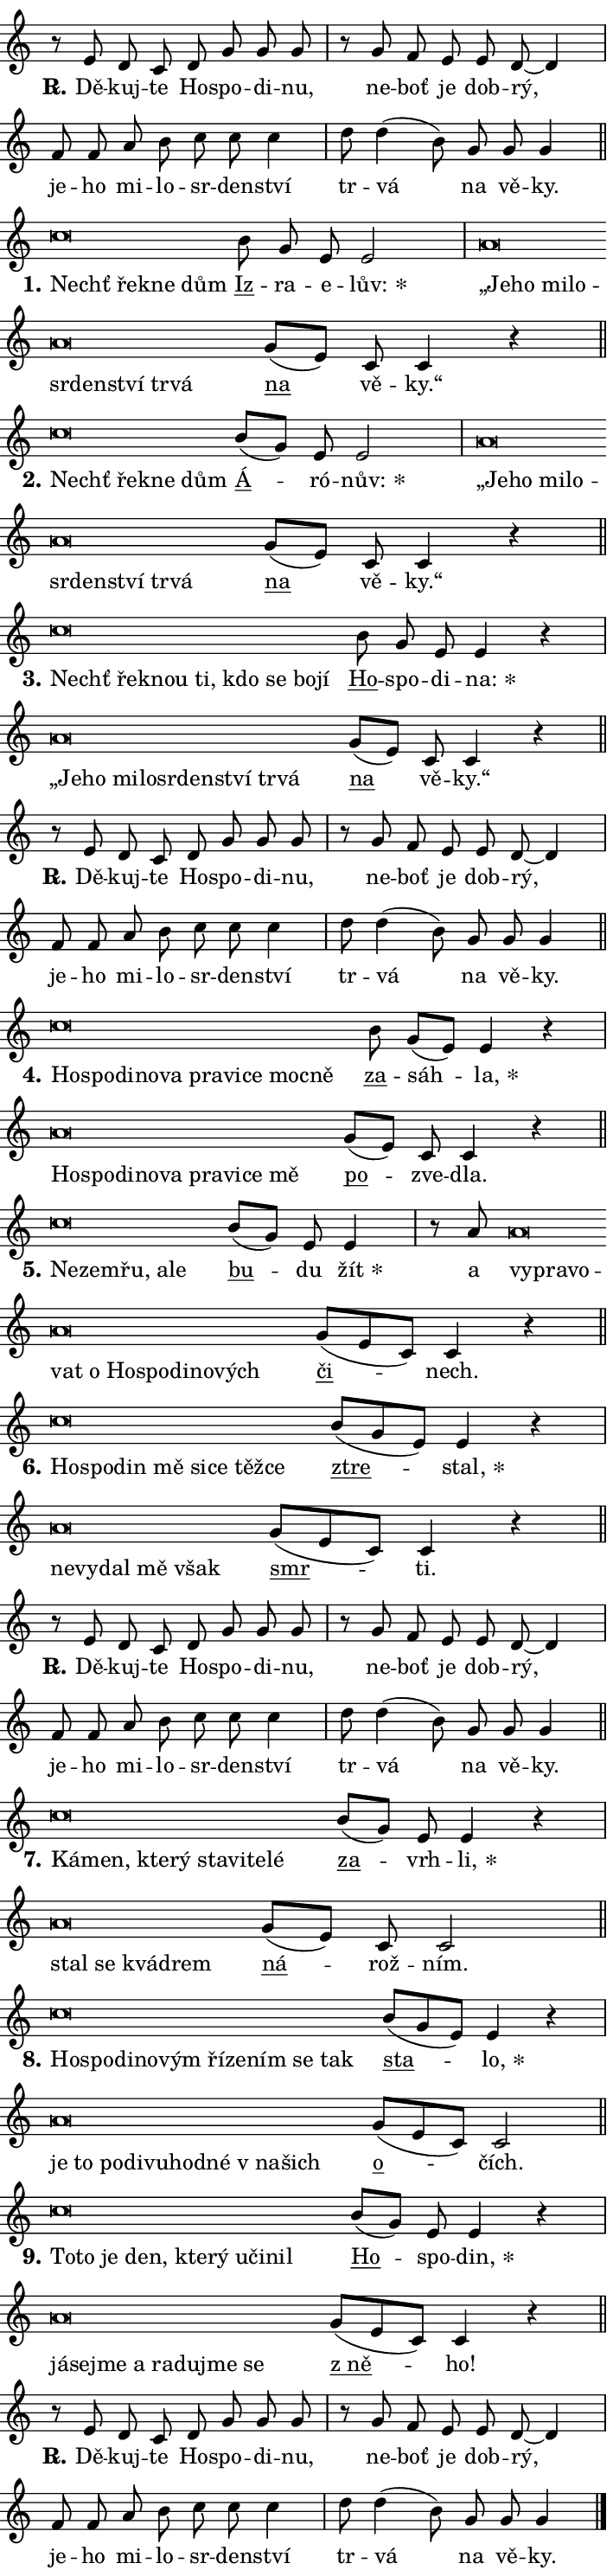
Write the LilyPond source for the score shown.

\version "2.24.0"
\header { tagline = "" }
\paper {
  indent = 0\cm
  top-margin = 0\cm
  right-margin = 0.13\cm % to fit lyric hyphens
  bottom-margin = 0\cm
  left-margin = 0\cm
  paper-width = 12\cm
  page-breaking = #ly:one-page-breaking
  system-system-spacing.basic-distance = #11
  score-system-spacing.basic-distance = #11
  ragged-last = ##f
}


%% Author: Thomas Morley
%% https://lists.gnu.org/archive/html/lilypond-user/2020-05/msg00002.html
#(define (line-position grob)
"Returns position of @var[grob} in current system:
   @code{'start}, if at first time-step
   @code{'end}, if at last time-step
   @code{'middle} otherwise
"
  (let* ((col (ly:item-get-column grob))
         (ln (ly:grob-object col 'left-neighbor))
         (rn (ly:grob-object col 'right-neighbor))
         (col-to-check-left (if (ly:grob? ln) ln col))
         (col-to-check-right (if (ly:grob? rn) rn col))
         (break-dir-left
           (and
             (ly:grob-property col-to-check-left 'non-musical #f)
             (ly:item-break-dir col-to-check-left)))
         (break-dir-right
           (and
             (ly:grob-property col-to-check-right 'non-musical #f)
             (ly:item-break-dir col-to-check-right))))
        (cond ((eqv? 1 break-dir-left) 'start)
              ((eqv? -1 break-dir-right) 'end)
              (else 'middle))))

#(define (tranparent-at-line-position vctor)
  (lambda (grob)
  "Relying on @code{line-position} select the relevant enry from @var{vctor}.
Used to determine transparency,"
    (case (line-position grob)
      ((end) (not (vector-ref vctor 0)))
      ((middle) (not (vector-ref vctor 1)))
      ((start) (not (vector-ref vctor 2))))))

noteHeadBreakVisibility =
#(define-music-function (break-visibility)(vector?)
"Makes @code{NoteHead}s transparent relying on @var{break-visibility}"
#{
  \override NoteHead.transparent =
    #(tranparent-at-line-position break-visibility)
#})

#(define delete-ledgers-for-transparent-note-heads
  (lambda (grob)
    "Reads whether a @code{NoteHead} is transparent.
If so this @code{NoteHead} is removed from @code{'note-heads} from
@var{grob}, which is supposed to be @code{LedgerLineSpanner}.
As a result ledgers are not printed for this @code{NoteHead}"
    (let* ((nhds-array (ly:grob-object grob 'note-heads))
           (nhds-list
             (if (ly:grob-array? nhds-array)
                 (ly:grob-array->list nhds-array)
                 '()))
           ;; Relies on the transparent-property being done before
           ;; Staff.LedgerLineSpanner.after-line-breaking is executed.
           ;; This is fragile ...
           (to-keep
             (remove
               (lambda (nhd)
                 (ly:grob-property nhd 'transparent #f))
               nhds-list)))
      ;; TODO find a better method to iterate over grob-arrays, similiar
      ;; to filter/remove etc for lists
      ;; For now rebuilt from scratch
      (set! (ly:grob-object grob 'note-heads)  '())
      (for-each
        (lambda (nhd)
          (ly:pointer-group-interface::add-grob grob 'note-heads nhd))
        to-keep))))

squashNotes = {
  \override NoteHead.X-extent = #'(-0.2 . 0.2)
  \override NoteHead.Y-extent = #'(-0.75 . 0)
  \override NoteHead.stencil =
    #(lambda (grob)
       (let ((pos (ly:grob-property grob 'staff-position)))
         (begin
           (if (< pos -7) (display "ERROR: Lower brevis then expected\n") (display ""))
           (if (<= pos -6) ly:text-interface::print ly:note-head::print))))
}
unSquashNotes = {
  \revert NoteHead.X-extent
  \revert NoteHead.Y-extent
  \revert NoteHead.stencil
}

hideNotes = \noteHeadBreakVisibility #begin-of-line-visible
unHideNotes = \noteHeadBreakVisibility #all-visible

% work-around for resetting accidentals
% https://lilypond.org/doc/v2.23/Documentation/notation/displaying-rhythms#unmetered-music
cadenzaMeasure = {
  \cadenzaOff
  \partial 1024 s1024
  \cadenzaOn
}

#(define-markup-command (accent layout props text) (markup?)
  "Underline accented syllable"
  (interpret-markup layout props
    #{\markup \override #'(offset . 4.3) \underline { #text }#}))

responsum = \markup \concat {
  "R" \hspace #-1.05 \path #0.1 #'((moveto 0 0.07) (lineto 0.9 0.8)) \hspace #0.05 "."
}

spaceSize = #0.6828661417322834 % exact space size for TeX Gyre Schola

\layout {
  \context {
    \Staff
    \remove "Time_signature_engraver"
    \override LedgerLineSpanner.after-line-breaking = #delete-ledgers-for-transparent-note-heads
  }
  \context {
    \Lyrics {
      \override LyricSpace.minimum-distance = \spaceSize
      \override LyricText.font-name = #"TeX Gyre Schola"
      \override LyricText.font-size = 1
      \override StanzaNumber.font-name = #"TeX Gyre Schola Bold"
      \override StanzaNumber.font-size = 1
    }
  }
  \context {
    \Score 
    \override NoteHead.text =
      #(lambda (grob) 
        (let ((pos (ly:grob-property grob 'staff-position)))
          #{\markup {
            \combine
              \halign #-0.55 \raise #(if (= pos -6) 0 0.5) \override #'(thickness . 2) \draw-line #'(3.2 . 0)
              \musicglyph "noteheads.sM1"
          }#}))
  }
}

% magnetic-lyrics.ily
%
%   written by
%     Jean Abou Samra <jean@abou-samra.fr>
%     Werner Lemberg <wl@gnu.org>
%
%   adapted by
%     Jiri Hon <jiri.hon@gmail.com>
%
% Version 2022-Apr-15

% https://www.mail-archive.com/lilypond-user@gnu.org/msg149350.html

#(define (Left_hyphen_pointer_engraver context)
   "Collect syllable-hyphen-syllable occurrences in lyrics and store
them in properties.  This engraver only looks to the left.  For
example, if the lyrics input is @code{foo -- bar}, it does the
following.

@itemize @bullet
@item
Set the @code{text} property of the @code{LyricHyphen} grob between
@q{foo} and @q{bar} to @code{foo}.

@item
Set the @code{left-hyphen} property of the @code{LyricText} grob with
text @q{foo} to the @code{LyricHyphen} grob between @q{foo} and
@q{bar}.
@end itemize

Use this auxiliary engraver in combination with the
@code{lyric-@/text::@/apply-@/magnetic-@/offset!} hook."
   (let ((hyphen #f)
         (text #f))
     (make-engraver
      (acknowledgers
       ((lyric-syllable-interface engraver grob source-engraver)
        (set! text grob)))
      (end-acknowledgers
       ((lyric-hyphen-interface engraver grob source-engraver)
        ;(when (not (grob::has-interface grob 'lyric-space-interface))
          (set! hyphen grob)));)
      ((stop-translation-timestep engraver)
       (when (and text hyphen)
         (ly:grob-set-object! text 'left-hyphen hyphen))
       (set! text #f)
       (set! hyphen #f)))))

#(define (lyric-text::apply-magnetic-offset! grob)
   "If the space between two syllables is less than the value in
property @code{LyricText@/.details@/.squash-threshold}, move the right
syllable to the left so that it gets concatenated with the left
syllable.

Use this function as a hook for
@code{LyricText@/.after-@/line-@/breaking} if the
@code{Left_@/hyphen_@/pointer_@/engraver} is active."
   (let ((hyphen (ly:grob-object grob 'left-hyphen #f)))
     (when hyphen
       (let ((left-text (ly:spanner-bound hyphen LEFT)))
         (when (grob::has-interface left-text 'lyric-syllable-interface)
           (let* ((common (ly:grob-common-refpoint grob left-text X))
                  (this-x-ext (ly:grob-extent grob common X))
                  (left-x-ext
                   (begin
                     ;; Trigger magnetism for left-text.
                     (ly:grob-property left-text 'after-line-breaking)
                     (ly:grob-extent left-text common X)))
                  ;; `delta` is the gap width between two syllables.
                  (delta (- (interval-start this-x-ext)
                            (interval-end left-x-ext)))
                  (details (ly:grob-property grob 'details))
                  (threshold (assoc-get 'squash-threshold details 0.2)))
             (when (< delta threshold)
               (let* (;; We have to manipulate the input text so that
                      ;; ligatures crossing syllable boundaries are not
                      ;; disabled.  For languages based on the Latin
                      ;; script this is essentially a beautification.
                      ;; However, for non-Western scripts it can be a
                      ;; necessity.
                      (lt (ly:grob-property left-text 'text))
                      (rt (ly:grob-property grob 'text))
                      (is-space (grob::has-interface hyphen 'lyric-space-interface))
                      (space (if is-space " " ""))
                      (extra-delta (if is-space spaceSize 0))
                      ;; Append new syllable.
                      (ltrt-space (if (and (string? lt) (string? rt))
                                (string-append lt space rt)
                                (make-concat-markup (list lt space rt))))
                      ;; Right-align `ltrt` to the right side.
                      (ltrt-space-markup (grob-interpret-markup
                               grob
                               (make-translate-markup
                                (cons (interval-length this-x-ext) 0)
                                (make-right-align-markup ltrt-space)))))
                 (begin
                   ;; Don't print `left-text`.
                   (ly:grob-set-property! left-text 'stencil #f)
                   ;; Set text and stencil (which holds all collected
                   ;; syllables so far) and shift it to the left.
                   (ly:grob-set-property! grob 'text ltrt-space)
                   (ly:grob-set-property! grob 'stencil ltrt-space-markup)
                   (ly:grob-translate-axis! grob (- (- delta extra-delta)) X))))))))))


#(define (lyric-hyphen::displace-bounds-first grob)
   ;; Make very sure this callback isn't triggered too early.
   (let ((left (ly:spanner-bound grob LEFT))
         (right (ly:spanner-bound grob RIGHT)))
     (ly:grob-property left 'after-line-breaking)
     (ly:grob-property right 'after-line-breaking)
     (ly:lyric-hyphen::print grob)))

squashThreshold = #0.4

\layout {
  \context {
    \Lyrics
    \consists #Left_hyphen_pointer_engraver
    \override LyricText.after-line-breaking =
      #lyric-text::apply-magnetic-offset!
    \override LyricHyphen.stencil = #lyric-hyphen::displace-bounds-first
    \override LyricText.details.squash-threshold = \squashThreshold
    \override LyricHyphen.minimum-distance = 0
    \override LyricHyphen.minimum-length = \squashThreshold
  }
}

squashText = \override LyricText.details.squash-threshold = 9999
unSquashText = \override LyricText.details.squash-threshold = \squashThreshold

leftText = \override LyricText.self-alignment-X = #LEFT
unLeftText = \revert LyricText.self-alignment-X

starOffset = #(lambda (grob) 
                (let ((x_offset (ly:self-alignment-interface::aligned-on-x-parent grob)))
                  (if (= x_offset 0) 0 (+ x_offset 1.2))))

star = #(define-music-function (syllable)(string?)
"Append star separator at the end of a syllable"
#{
  \once \override LyricText.X-offset = #starOffset
  \lyricmode { \markup {
    #syllable
    \override #'((font-name . "TeX Gyre Schola Bold")) \hspace #0.2 \lower #0.65 \larger "*"
  } }
#})

starAccent = #(define-music-function (syllable)(string?)
"Append star separator at the end of a syllable and make accent"
#{
  \once \override LyricText.X-offset = #starOffset
  \lyricmode { \markup {
    \accent #syllable
    \override #'((font-name . "TeX Gyre Schola Bold")) \hspace #0.2 \lower #0.65 \larger "*"
  } }
#})

breath = #(define-music-function (syllable)(string?)
"Append breathing indicator at the end of a syllable"
#{
  \lyricmode { \markup { #syllable "+" } }
#})

optionalBreath = #(define-music-function (syllable)(string?)
"Append optional breathing indicator at the end of a syllable"
#{
  \lyricmode { \markup { #syllable "(+)" } }
#})


\score {
    <<
        \new Voice = "melody" { \cadenzaOn \key c \major \relative { r8 e' d c d g g g \cadenzaMeasure \bar "|" r g f e e d~ d4 \cadenzaMeasure \bar "|" f8 f a b c c c4 \cadenzaMeasure \bar "|" d8 d4( b8)] g g g4 \cadenzaMeasure \bar "||" \break } }
        \new Lyrics \lyricsto "melody" { \lyricmode { \set stanza = \responsum
Dě -- kuj -- te Ho -- spo -- di -- nu, ne -- boť je dob -- rý, je -- ho mi -- lo -- sr -- den -- ství tr -- vá na vě -- ky. } }
    >>
    \layout {}
}

\score {
    <<
        \new Voice = "melody" { \cadenzaOn \key c \major \relative { \squashNotes c''\breve*1/16 \hideNotes \breve*1/16 \bar "" \breve*1/16 \breve*1/16 \bar "" \unHideNotes \unSquashNotes \bar "" b8 g e e2 \cadenzaMeasure \bar "|" \squashNotes a\breve*1/16 \hideNotes \breve*1/16 \bar "" \breve*1/16 \bar "" \breve*1/16 \bar "" \breve*1/16 \bar "" \breve*1/16 \bar "" \breve*1/16 \bar "" \breve*1/16 \breve*1/16 \bar "" \unHideNotes \unSquashNotes \bar "" g8[( e)] c c4 r \cadenzaMeasure \bar "||" \break } }
        \new Lyrics \lyricsto "melody" { \lyricmode { \set stanza = "1."
\leftText Nechť \squashText řek -- ne dům \unLeftText \unSquashText \markup \accent Iz -- ra -- e -- \star lův: \leftText „Je -- \squashText ho mi -- lo -- sr -- den -- ství tr -- vá \unLeftText \unSquashText \markup \accent na vě -- ky.“ } }
    >>
    \layout {}
}

\score {
    <<
        \new Voice = "melody" { \cadenzaOn \key c \major \relative { \squashNotes c''\breve*1/16 \hideNotes \breve*1/16 \bar "" \breve*1/16 \breve*1/16 \bar "" \unHideNotes \unSquashNotes \bar "" b8[( g)] e e2 \cadenzaMeasure \bar "|" \squashNotes a\breve*1/16 \hideNotes \breve*1/16 \bar "" \breve*1/16 \bar "" \breve*1/16 \bar "" \breve*1/16 \bar "" \breve*1/16 \bar "" \breve*1/16 \bar "" \breve*1/16 \breve*1/16 \bar "" \unHideNotes \unSquashNotes \bar "" g8[( e)] c c4 r \cadenzaMeasure \bar "||" \break } }
        \new Lyrics \lyricsto "melody" { \lyricmode { \set stanza = "2."
\leftText Nechť \squashText řek -- ne dům \unLeftText \unSquashText \markup \accent Á -- ró -- \star nův: \leftText „Je -- \squashText ho mi -- lo -- sr -- den -- ství tr -- vá \unLeftText \unSquashText \markup \accent na vě -- ky.“ } }
    >>
    \layout {}
}

\score {
    <<
        \new Voice = "melody" { \cadenzaOn \key c \major \relative { \squashNotes c''\breve*1/16 \hideNotes \breve*1/16 \bar "" \breve*1/16 \bar "" \breve*1/16 \bar "" \breve*1/16 \bar "" \breve*1/16 \bar "" \breve*1/16 \breve*1/16 \bar "" \unHideNotes \unSquashNotes \bar "" b8 g e e4 r \cadenzaMeasure \bar "|" \squashNotes a\breve*1/16 \hideNotes \breve*1/16 \bar "" \breve*1/16 \bar "" \breve*1/16 \bar "" \breve*1/16 \bar "" \breve*1/16 \bar "" \breve*1/16 \bar "" \breve*1/16 \breve*1/16 \bar "" \unHideNotes \unSquashNotes \bar "" g8[( e)] c c4 r \cadenzaMeasure \bar "||" \break } }
        \new Lyrics \lyricsto "melody" { \lyricmode { \set stanza = "3."
\leftText Nechť \squashText řek -- nou ti, kdo se bo -- jí \unLeftText \unSquashText \markup \accent Ho -- spo -- di -- \star na: \leftText „Je -- \squashText ho mi -- lo -- sr -- den -- ství tr -- vá \unLeftText \unSquashText \markup \accent na vě -- ky.“ } }
    >>
    \layout {}
}

\score {
    <<
        \new Voice = "melody" { \cadenzaOn \key c \major \relative { r8 e' d c d g g g \cadenzaMeasure \bar "|" r g f e e d~ d4 \cadenzaMeasure \bar "|" f8 f a b c c c4 \cadenzaMeasure \bar "|" d8 d4( b8)] g g g4 \cadenzaMeasure \bar "||" \break } }
        \new Lyrics \lyricsto "melody" { \lyricmode { \set stanza = \responsum
Dě -- kuj -- te Ho -- spo -- di -- nu, ne -- boť je dob -- rý, je -- ho mi -- lo -- sr -- den -- ství tr -- vá na vě -- ky. } }
    >>
    \layout {}
}

\score {
    <<
        \new Voice = "melody" { \cadenzaOn \key c \major \relative { \squashNotes c''\breve*1/16 \hideNotes \breve*1/16 \bar "" \breve*1/16 \bar "" \breve*1/16 \bar "" \breve*1/16 \bar "" \breve*1/16 \bar "" \breve*1/16 \bar "" \breve*1/16 \bar "" \breve*1/16 \breve*1/16 \bar "" \unHideNotes \unSquashNotes \bar "" b8 g[( e)] e4 r \cadenzaMeasure \bar "|" \squashNotes a\breve*1/16 \hideNotes \breve*1/16 \bar "" \breve*1/16 \bar "" \breve*1/16 \bar "" \breve*1/16 \bar "" \breve*1/16 \bar "" \breve*1/16 \bar "" \breve*1/16 \breve*1/16 \bar "" \unHideNotes \unSquashNotes \bar "" g8[( e)] c c4 r \cadenzaMeasure \bar "||" \break } }
        \new Lyrics \lyricsto "melody" { \lyricmode { \set stanza = "4."
\leftText Ho -- \squashText spo -- di -- no -- va pra -- vi -- ce moc -- ně \unLeftText \unSquashText \markup \accent za -- sáh -- \star la, \leftText Ho -- \squashText spo -- di -- no -- va pra -- vi -- ce mě \unLeftText \unSquashText \markup \accent po -- zve -- dla. } }
    >>
    \layout {}
}

\score {
    <<
        \new Voice = "melody" { \cadenzaOn \key c \major \relative { \squashNotes c''\breve*1/16 \hideNotes \breve*1/16 \bar "" \breve*1/16 \bar "" \breve*1/16 \breve*1/16 \bar "" \unHideNotes \unSquashNotes \bar "" b8[( g)] e e4 \cadenzaMeasure \bar "|" r8 a8 \squashNotes a\breve*1/16 \hideNotes \breve*1/16 \bar "" \breve*1/16 \bar "" \breve*1/16 \bar "" \breve*1/16 \bar "" \breve*1/16 \bar "" \breve*1/16 \bar "" \breve*1/16 \bar "" \breve*1/16 \breve*1/16 \bar "" \unHideNotes \unSquashNotes \bar "" g8[( e c)] c4 r \cadenzaMeasure \bar "||" \break } }
        \new Lyrics \lyricsto "melody" { \lyricmode { \set stanza = "5."
\leftText Ne -- \squashText ze -- mřu, a -- le \unLeftText \unSquashText \markup \accent bu -- du \star žít a \leftText vy -- \squashText pra -- vo -- vat o Ho -- spo -- di -- no -- vých \unLeftText \unSquashText \markup \accent či -- nech. } }
    >>
    \layout {}
}

\score {
    <<
        \new Voice = "melody" { \cadenzaOn \key c \major \relative { \squashNotes c''\breve*1/16 \hideNotes \breve*1/16 \bar "" \breve*1/16 \bar "" \breve*1/16 \bar "" \breve*1/16 \bar "" \breve*1/16 \bar "" \breve*1/16 \breve*1/16 \bar "" \unHideNotes \unSquashNotes \bar "" b8[( g e)] e4 r \cadenzaMeasure \bar "|" \squashNotes a\breve*1/16 \hideNotes \breve*1/16 \bar "" \breve*1/16 \bar "" \breve*1/16 \breve*1/16 \bar "" \unHideNotes \unSquashNotes \bar "" g8[( e c)] c4 r \cadenzaMeasure \bar "||" \break } }
        \new Lyrics \lyricsto "melody" { \lyricmode { \set stanza = "6."
\leftText Ho -- \squashText spo -- din mě si -- ce těž -- ce \unLeftText \unSquashText \markup \accent ztre -- \star stal, \leftText ne -- \squashText vy -- dal mě však \unLeftText \unSquashText \markup \accent smr -- ti. } }
    >>
    \layout {}
}

\score {
    <<
        \new Voice = "melody" { \cadenzaOn \key c \major \relative { r8 e' d c d g g g \cadenzaMeasure \bar "|" r g f e e d~ d4 \cadenzaMeasure \bar "|" f8 f a b c c c4 \cadenzaMeasure \bar "|" d8 d4( b8)] g g g4 \cadenzaMeasure \bar "||" \break } }
        \new Lyrics \lyricsto "melody" { \lyricmode { \set stanza = \responsum
Dě -- kuj -- te Ho -- spo -- di -- nu, ne -- boť je dob -- rý, je -- ho mi -- lo -- sr -- den -- ství tr -- vá na vě -- ky. } }
    >>
    \layout {}
}

\score {
    <<
        \new Voice = "melody" { \cadenzaOn \key c \major \relative { \squashNotes c''\breve*1/16 \hideNotes \breve*1/16 \bar "" \breve*1/16 \bar "" \breve*1/16 \bar "" \breve*1/16 \bar "" \breve*1/16 \bar "" \breve*1/16 \breve*1/16 \bar "" \unHideNotes \unSquashNotes \bar "" b8[( g)] e e4 r \cadenzaMeasure \bar "|" \squashNotes a\breve*1/16 \hideNotes \breve*1/16 \bar "" \breve*1/16 \breve*1/16 \bar "" \unHideNotes \unSquashNotes \bar "" g8[( e)] c c2 \cadenzaMeasure \bar "||" \break } }
        \new Lyrics \lyricsto "melody" { \lyricmode { \set stanza = "7."
\leftText Ká -- \squashText men, kte -- rý sta -- vi -- te -- lé \unLeftText \unSquashText \markup \accent za -- vrh -- \star li, \leftText stal \squashText se kvá -- drem \unLeftText \unSquashText \markup \accent ná -- rož -- ním. } }
    >>
    \layout {}
}

\score {
    <<
        \new Voice = "melody" { \cadenzaOn \key c \major \relative { \squashNotes c''\breve*1/16 \hideNotes \breve*1/16 \bar "" \breve*1/16 \bar "" \breve*1/16 \bar "" \breve*1/16 \bar "" \breve*1/16 \bar "" \breve*1/16 \bar "" \breve*1/16 \bar "" \breve*1/16 \breve*1/16 \bar "" \unHideNotes \unSquashNotes \bar "" b8[( g e)] e4 r \cadenzaMeasure \bar "|" \squashNotes a\breve*1/16 \hideNotes \breve*1/16 \bar "" \breve*1/16 \bar "" \breve*1/16 \bar "" \breve*1/16 \bar "" \breve*1/16 \bar "" \breve*1/16 \bar "" \breve*1/16 \breve*1/16 \bar "" \unHideNotes \unSquashNotes \bar "" g8[( e c)] c2 \cadenzaMeasure \bar "||" \break } }
        \new Lyrics \lyricsto "melody" { \lyricmode { \set stanza = "8."
\leftText Ho -- \squashText spo -- di -- no -- vým ří -- ze -- ním se tak \unLeftText \unSquashText \markup \accent sta -- \star lo, \leftText je \squashText to po -- di -- vu -- hod -- né "v na" -- šich \unLeftText \unSquashText \markup \accent o -- čích. } }
    >>
    \layout {}
}

\score {
    <<
        \new Voice = "melody" { \cadenzaOn \key c \major \relative { \squashNotes c''\breve*1/16 \hideNotes \breve*1/16 \bar "" \breve*1/16 \bar "" \breve*1/16 \bar "" \breve*1/16 \bar "" \breve*1/16 \bar "" \breve*1/16 \bar "" \breve*1/16 \breve*1/16 \bar "" \unHideNotes \unSquashNotes \bar "" b8[( g)] e e4 r \cadenzaMeasure \bar "|" \squashNotes a\breve*1/16 \hideNotes \breve*1/16 \bar "" \breve*1/16 \bar "" \breve*1/16 \bar "" \breve*1/16 \bar "" \breve*1/16 \bar "" \breve*1/16 \breve*1/16 \bar "" \unHideNotes \unSquashNotes \bar "" g8[( e c)] c4 r \cadenzaMeasure \bar "||" \break } }
        \new Lyrics \lyricsto "melody" { \lyricmode { \set stanza = "9."
\leftText To -- \squashText to je den, kte -- rý u -- či -- nil \unLeftText \unSquashText \markup \accent Ho -- spo -- \star din, \leftText já -- \squashText sej -- me a ra -- du -- jme se \unLeftText \unSquashText \markup \accent "z ně" -- ho! } }
    >>
    \layout {}
}

\score {
    <<
        \new Voice = "melody" { \cadenzaOn \key c \major \relative { r8 e' d c d g g g \cadenzaMeasure \bar "|" r g f e e d~ d4 \cadenzaMeasure \bar "|" f8 f a b c c c4 \cadenzaMeasure \bar "|" d8 d4( b8)] g g g4 \cadenzaMeasure \bar "||" \break } \bar "|." }
        \new Lyrics \lyricsto "melody" { \lyricmode { \set stanza = \responsum
Dě -- kuj -- te Ho -- spo -- di -- nu, ne -- boť je dob -- rý, je -- ho mi -- lo -- sr -- den -- ství tr -- vá na vě -- ky. } }
    >>
    \layout {}
}
